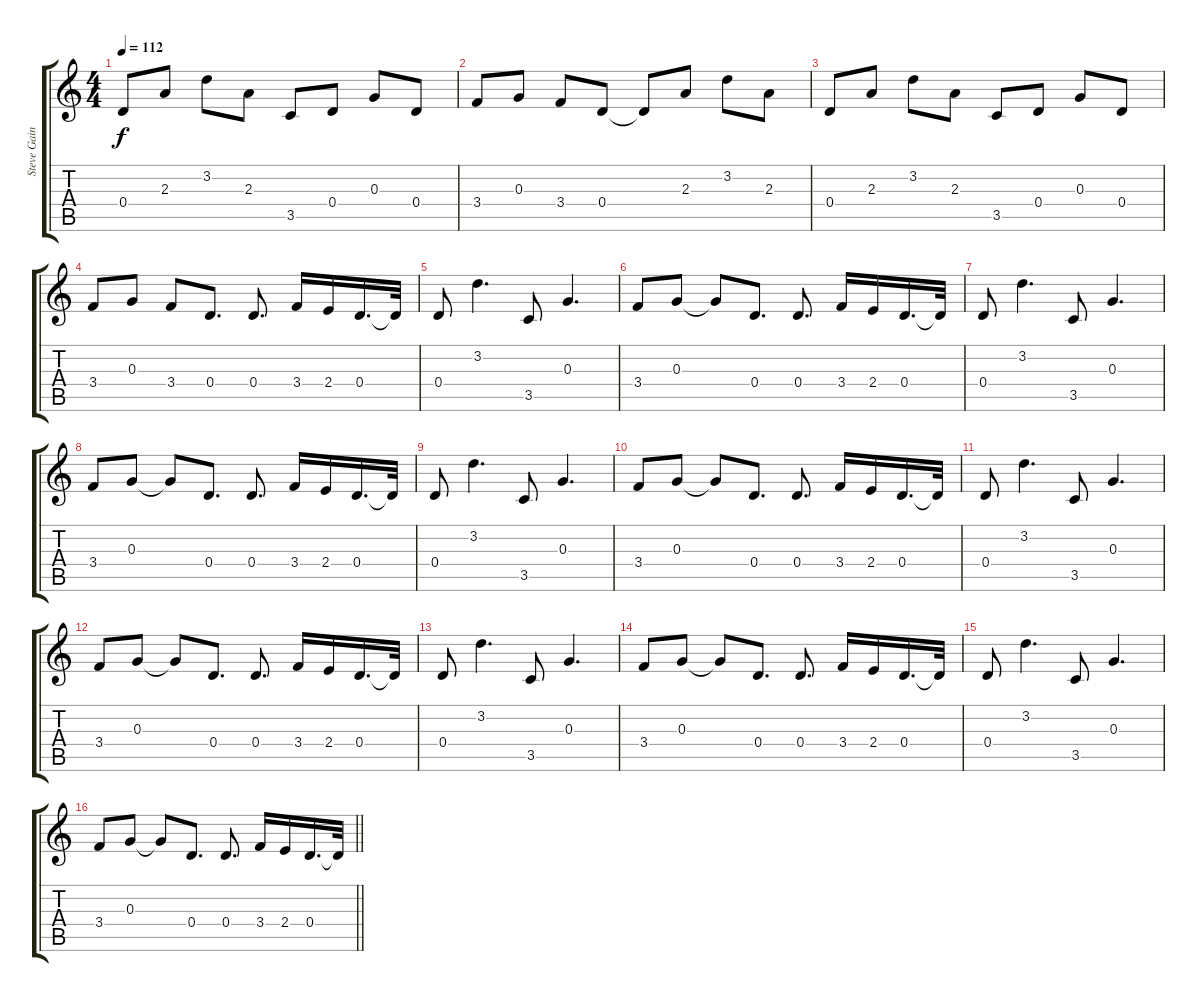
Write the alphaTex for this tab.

\track ("Steve Gaines" "Steve Gain") {instrument electricguitarclean}
\staff {score tabs}
\tuning (E4 B3 G3 D3 A2 E2) {hide}
\ts (4 4)
\tempo 112
\clef g2
\ks c
0.4.8{dy f} 2.3.8 3.2.8 2.3.8 3.5.8 0.4.8 0.3.8 0.4.8 |
3.4.8 0.3.8 3.4.8 0.4.8 0.4{t}.8 2.3.8 3.2.8 2.3.8 |
0.4.8 2.3.8 3.2.8 2.3.8 3.5.8 0.4.8 0.3.8 0.4.8 |
3.4.8 0.3.8 3.4.8 0.4.8{d} 0.4.8{d} 3.4.16 2.4.16 0.4.16{d} 0.4{t}.32 |
0.4.8 3.2.4{d} 3.5.8 0.3.4{d} |
3.4.8 0.3.8 0.3{t}.8 0.4.8{d} 0.4.8{d} 3.4.16 2.4.16 0.4.16{d} 0.4{t}.32 |
0.4.8 3.2.4{d} 3.5.8 0.3.4{d} |
3.4.8 0.3.8 0.3{t}.8 0.4.8{d} 0.4.8{d} 3.4.16 2.4.16 0.4.16{d} 0.4{t}.32 |
0.4.8 3.2.4{d} 3.5.8 0.3.4{d} |
3.4.8 0.3.8 0.3{t}.8 0.4.8{d} 0.4.8{d} 3.4.16 2.4.16 0.4.16{d} 0.4{t}.32 |
0.4.8 3.2.4{d} 3.5.8 0.3.4{d} |
3.4.8 0.3.8 0.3{t}.8 0.4.8{d} 0.4.8{d} 3.4.16 2.4.16 0.4.16{d} 0.4{t}.32 |
0.4.8 3.2.4{d} 3.5.8 0.3.4{d} |
3.4.8 0.3.8 0.3{t}.8 0.4.8{d} 0.4.8{d} 3.4.16 2.4.16 0.4.16{d} 0.4{t}.32 |
0.4.8 3.2.4{d} 3.5.8 0.3.4{d} |
\barLineRight lightlight
3.4.8 0.3.8 0.3{t}.8 0.4.8{d} 0.4.8{d} 3.4.16 2.4.16 0.4.16{d} 0.4{t}.32
